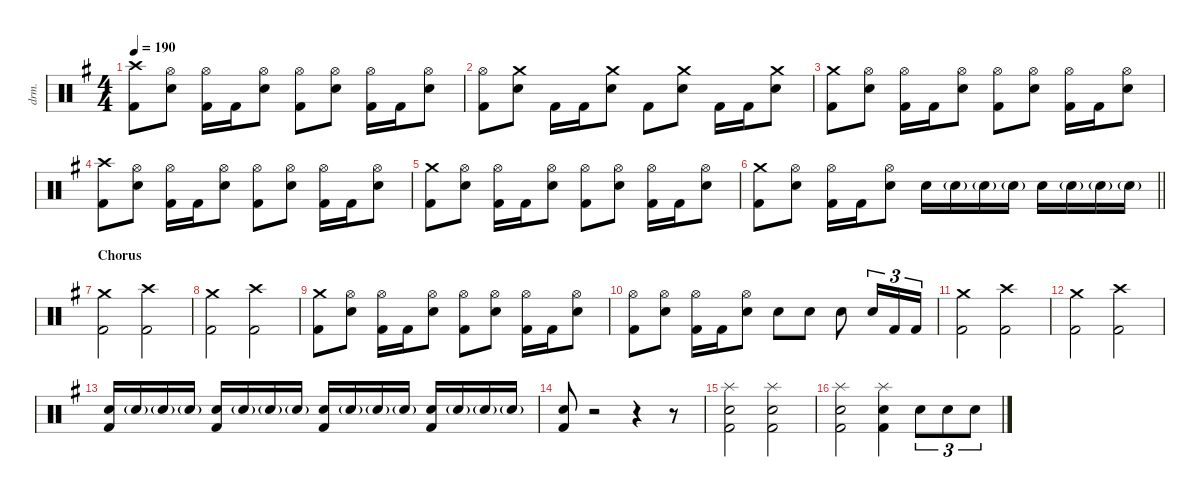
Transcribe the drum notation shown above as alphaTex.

\defaultSystemsLayout 4
\hideDynamics
\bracketExtendMode nobrackets
\otherSystemsTrackNameOrientation horizontal
\track ("Drums" "drm.") {instrument percussion}
\staff {score}
\articulation defaults
\ts (4 4)
\tempo 190
\clef neutral
\ks eminor
("Crash high (hit)"{acc forcenatural} "Kick (hit) 2"{acc forcenatural}).8{dy f} ("Hi-Hat (open)"{acc forcenatural} "Snare (hit) 2"{acc forcenatural}).8 ("Hi-Hat (open)"{acc forcenatural} "Kick (hit) 2"{acc forcenatural}).16 "Kick (hit) 2"{acc forcenatural}.16 ("Hi-Hat (open)"{acc forcenatural} "Snare (hit) 2"{acc forcenatural}).8 ("Hi-Hat (open)"{acc forcenatural} "Kick (hit) 2"{acc forcenatural}).8 ("Hi-Hat (open)"{acc forcenatural} "Snare (hit) 2"{acc forcenatural}).8 ("Hi-Hat (open)"{acc forcenatural} "Kick (hit) 2"{acc forcenatural}).16 "Kick (hit) 2"{acc forcenatural}.16 ("Hi-Hat (open)"{acc forcenatural} "Snare (hit) 2"{acc forcenatural}).8 |
("Hi-Hat (open)"{acc forcenatural} "Kick (hit) 2"{acc forcenatural}).8 ("Crash medium (hit)"{acc forcenatural} "Snare (hit) 2"{acc forcenatural}).8 "Kick (hit) 2"{acc forcenatural}.16 "Kick (hit) 2"{acc forcenatural}.16 ("Crash medium (hit)"{acc forcenatural} "Snare (hit) 2"{acc forcenatural}).8 "Kick (hit) 2"{acc forcenatural}.8 ("Crash medium (hit)"{acc forcenatural} "Snare (hit) 2"{acc forcenatural}).8 "Kick (hit) 2"{acc forcenatural}.16 "Kick (hit) 2"{acc forcenatural}.16 ("Crash medium (hit)"{acc forcenatural} "Snare (hit) 2"{acc forcenatural}).8 |
("Crash medium (hit)"{acc forcenatural} "Kick (hit) 2"{acc forcenatural}).8 ("Hi-Hat (open)"{acc forcenatural} "Snare (hit) 2"{acc forcenatural}).8 ("Hi-Hat (open)"{acc forcenatural} "Kick (hit) 2"{acc forcenatural}).16 "Kick (hit) 2"{acc forcenatural}.16 ("Hi-Hat (open)"{acc forcenatural} "Snare (hit) 2"{acc forcenatural}).8 ("Hi-Hat (open)"{acc forcenatural} "Kick (hit) 2"{acc forcenatural}).8 ("Hi-Hat (open)"{acc forcenatural} "Snare (hit) 2"{acc forcenatural}).8 ("Hi-Hat (open)"{acc forcenatural} "Kick (hit) 2"{acc forcenatural}).16 "Kick (hit) 2"{acc forcenatural}.16 ("Hi-Hat (open)"{acc forcenatural} "Snare (hit) 2"{acc forcenatural}).8 |
("Crash high (hit)"{acc forcenatural} "Kick (hit) 2"{acc forcenatural}).8 ("Hi-Hat (open)"{acc forcenatural} "Snare (hit) 2"{acc forcenatural}).8 ("Hi-Hat (open)"{acc forcenatural} "Kick (hit) 2"{acc forcenatural}).16 "Kick (hit) 2"{acc forcenatural}.16 ("Hi-Hat (open)"{acc forcenatural} "Snare (hit) 2"{acc forcenatural}).8 ("Hi-Hat (open)"{acc forcenatural} "Kick (hit) 2"{acc forcenatural}).8 ("Hi-Hat (open)"{acc forcenatural} "Snare (hit) 2"{acc forcenatural}).8 ("Hi-Hat (open)"{acc forcenatural} "Kick (hit) 2"{acc forcenatural}).16 "Kick (hit) 2"{acc forcenatural}.16 ("Hi-Hat (open)"{acc forcenatural} "Snare (hit) 2"{acc forcenatural}).8 |
("Crash medium (hit)"{acc forcenatural} "Kick (hit) 2"{acc forcenatural}).8 ("Hi-Hat (open)"{acc forcenatural} "Snare (hit) 2"{acc forcenatural}).8 ("Hi-Hat (open)"{acc forcenatural} "Kick (hit) 2"{acc forcenatural}).16 "Kick (hit) 2"{acc forcenatural}.16 ("Hi-Hat (open)"{acc forcenatural} "Snare (hit) 2"{acc forcenatural}).8 ("Hi-Hat (open)"{acc forcenatural} "Kick (hit) 2"{acc forcenatural}).8 ("Hi-Hat (open)"{acc forcenatural} "Snare (hit) 2"{acc forcenatural}).8 ("Hi-Hat (open)"{acc forcenatural} "Kick (hit) 2"{acc forcenatural}).16 "Kick (hit) 2"{acc forcenatural}.16 ("Hi-Hat (open)"{acc forcenatural} "Snare (hit) 2"{acc forcenatural}).8 |
\barLineRight lightlight
("Crash medium (hit)"{acc forcenatural} "Kick (hit) 2"{acc forcenatural}).8 ("Hi-Hat (open)"{acc forcenatural} "Snare (hit) 2"{acc forcenatural}).8 ("Hi-Hat (open)"{acc forcenatural} "Kick (hit) 2"{acc forcenatural}).16 "Kick (hit) 2"{acc forcenatural}.16 ("Hi-Hat (open)"{acc forcenatural} "Snare (hit) 2"{acc forcenatural}).8 "Snare (hit) 2"{acc forcenatural}.16 "Snare (hit) 2"{g acc forcenatural}.16{dy mf} "Snare (hit) 2"{g acc forcenatural}.16 "Snare (hit) 2"{g acc forcenatural}.16 "Snare (hit) 2"{acc forcenatural}.16{dy f} "Snare (hit) 2"{g acc forcenatural}.16{dy mf} "Snare (hit) 2"{g acc forcenatural}.16 "Snare (hit) 2"{g acc forcenatural}.16 |
\section ("" "Chorus")
("Crash medium (hit)"{acc forcenatural} "Kick (hit) 2"{acc forcenatural}).2{dy f} ("Crash high (hit)"{acc forcenatural} "Kick (hit) 2"{acc forcenatural}).2 |
("Crash medium (hit)"{acc forcenatural} "Kick (hit) 2"{acc forcenatural}).2 ("Crash high (hit)"{acc forcenatural} "Kick (hit) 2"{acc forcenatural}).2 |
("Crash medium (hit)"{acc forcenatural} "Kick (hit) 2"{acc forcenatural}).8 ("Hi-Hat (open)"{acc forcenatural} "Snare (hit) 2"{acc forcenatural}).8 ("Hi-Hat (open)"{acc forcenatural} "Kick (hit) 2"{acc forcenatural}).16 "Kick (hit) 2"{acc forcenatural}.16 ("Hi-Hat (open)"{acc forcenatural} "Snare (hit) 2"{acc forcenatural}).8 ("Hi-Hat (open)"{acc forcenatural} "Kick (hit) 2"{acc forcenatural}).8 ("Hi-Hat (open)"{acc forcenatural} "Snare (hit) 2"{acc forcenatural}).8 ("Hi-Hat (open)"{acc forcenatural} "Kick (hit) 2"{acc forcenatural}).16 "Kick (hit) 2"{acc forcenatural}.16 ("Hi-Hat (open)"{acc forcenatural} "Snare (hit) 2"{acc forcenatural}).8 |
("Hi-Hat (open)"{acc forcenatural} "Kick (hit) 2"{acc forcenatural}).8 ("Hi-Hat (open)"{acc forcenatural} "Snare (hit) 2"{acc forcenatural}).8 ("Hi-Hat (open)"{acc forcenatural} "Kick (hit) 2"{acc forcenatural}).16 "Kick (hit) 2"{acc forcenatural}.16 ("Hi-Hat (open)"{acc forcenatural} "Snare (hit) 2"{acc forcenatural}).8 "Snare (hit) 2"{acc forcenatural}.8 "Snare (hit) 2"{acc forcenatural}.8 "Snare (hit) 2"{acc forcenatural}.8 "Snare (hit) 2"{acc forcenatural}.16{tu (3 2)} "Kick (hit) 2"{acc forcenatural}.16{tu (3 2)} "Kick (hit) 2"{acc forcenatural}.16{tu (3 2)} |
("Crash medium (hit)"{acc forcenatural} "Kick (hit) 2"{acc forcenatural}).2 ("Crash high (hit)"{acc forcenatural} "Kick (hit) 2"{acc forcenatural}).2 |
("Crash medium (hit)"{acc forcenatural} "Kick (hit) 2"{acc forcenatural}).2 ("Crash high (hit)"{acc forcenatural} "Kick (hit) 2"{acc forcenatural}).2 |
("Snare (hit) 2"{acc forcenatural} "Kick (hit) 2"{acc forcenatural}).16 "Snare (hit) 2"{g acc forcenatural}.16{dy mf} "Snare (hit) 2"{g acc forcenatural}.16 "Snare (hit) 2"{g acc forcenatural}.16 ("Snare (hit) 2"{acc forcenatural} "Kick (hit) 2"{acc forcenatural}).16{dy f} "Snare (hit) 2"{g acc forcenatural}.16{dy mf} "Snare (hit) 2"{g acc forcenatural}.16 "Snare (hit) 2"{g acc forcenatural}.16 ("Snare (hit) 2"{acc forcenatural} "Kick (hit) 2"{acc forcenatural}).16{dy f} "Snare (hit) 2"{g acc forcenatural}.16{dy mf} "Snare (hit) 2"{g acc forcenatural}.16 "Snare (hit) 2"{g acc forcenatural}.16 ("Snare (hit) 2"{acc forcenatural} "Kick (hit) 2"{acc forcenatural}).16{dy f} "Snare (hit) 2"{g acc forcenatural}.16{dy mf} "Snare (hit) 2"{g acc forcenatural}.16 "Snare (hit) 2"{g acc forcenatural}.16 |
("Snare (hit) 2"{acc forcenatural} "Kick (hit) 2"{acc forcenatural}).8{dy f} r.2 r.4 r.8 |
("Splash (hit)"{acc forcenatural} "Snare (hit) 2"{acc forcenatural} "Kick (hit) 2"{acc forcenatural}).2 ("Splash (hit)"{acc forcenatural} "Snare (hit) 2"{acc forcenatural} "Kick (hit) 2"{acc forcenatural}).2 |
("Splash (hit)"{acc forcenatural} "Snare (hit) 2"{acc forcenatural} "Kick (hit) 2"{acc forcenatural}).2 ("Splash (hit)"{acc forcenatural} "Snare (hit) 2"{acc forcenatural} "Kick (hit) 2"{acc forcenatural}).4 "Snare (hit) 2"{acc forcenatural}.8{tu (3 2)} "Snare (hit) 2"{acc forcenatural}.8{tu (3 2)} "Snare (hit) 2"{acc forcenatural}.8{tu (3 2)}
